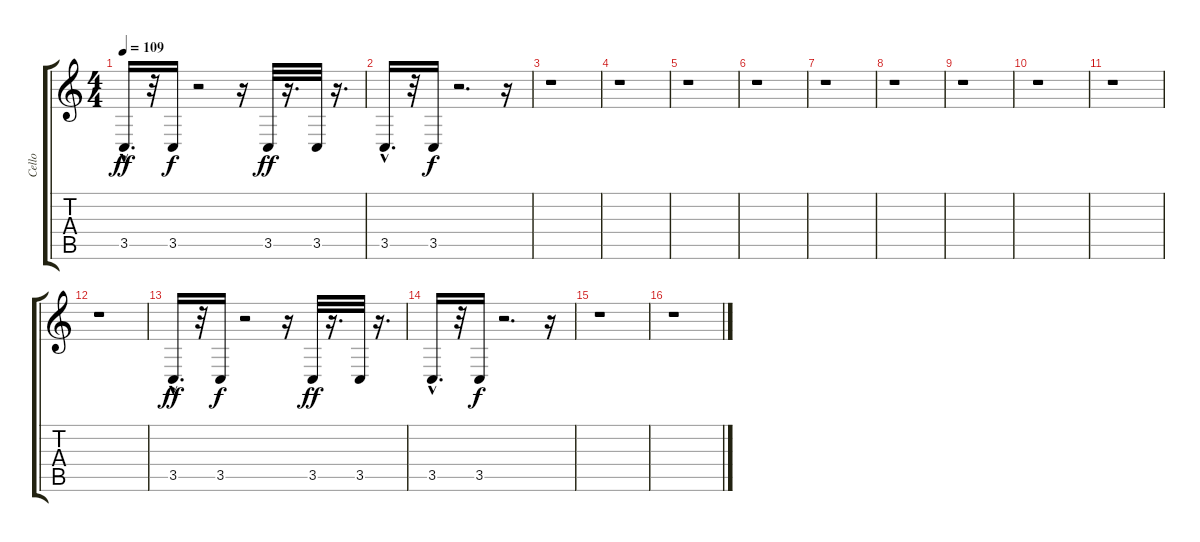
\track ("Cello" "Cello") {instrument cello}
\staff {score tabs}
\tuning (E4 B3 G3 D3 A2 E2) {hide}
\ts (4 4)
\tempo 109
\clef g2
\ks c
3.5{hac}.16{d dy ff} r.32 3.5.16{dy f} r.2 r.16 3.5.32{dy ff} r.16{d} 3.5.32 r.16{d} |
3.5{hac}.16{d} r.32 3.5.16{dy f} r.2{d} r.16 |
r.1 |
r.1 |
r.1 |
r.1 |
r.1 |
r.1 |
r.1 |
r.1 |
r.1 |
r.1 |
3.5{hac}.16{d dy ff} r.32 3.5.16{dy f} r.2 r.16 3.5.32{dy ff} r.16{d} 3.5.32 r.16{d} |
3.5{hac}.16{d} r.32 3.5.16{dy f} r.2{d} r.16 |
r.1 |
r.1
